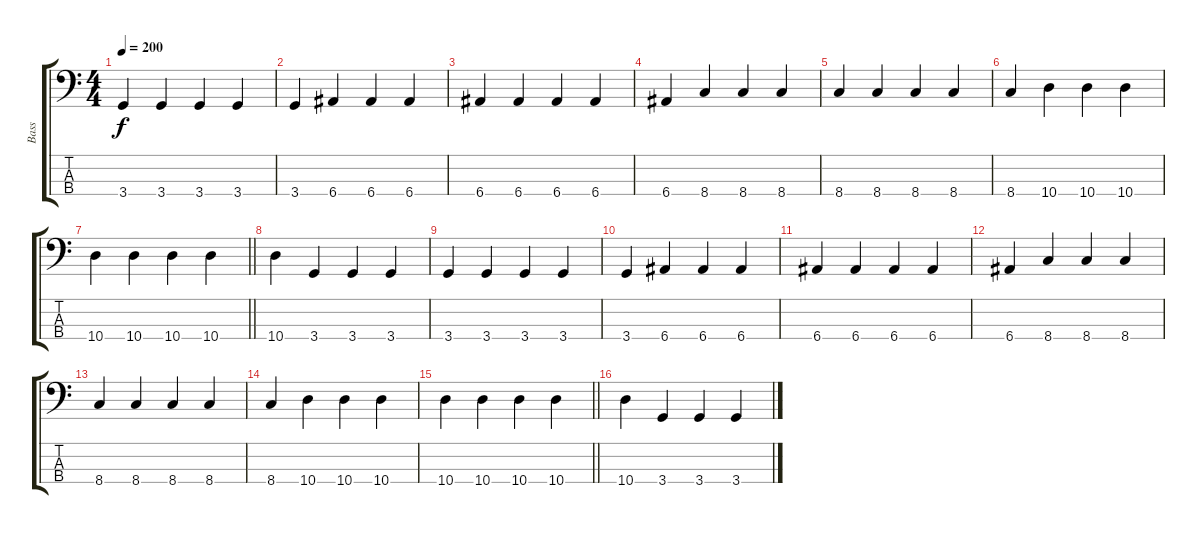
\track ("Bass" "Bass") {instrument electricbasspick}
\staff {score tabs}
\tuning (G2 D2 A1 E1) {hide}
\ts (4 4)
\tempo 200
\clef f4
\ks c
3.4.4{dy f} 3.4.4 3.4.4 3.4.4 |
3.4.4 6.4.4 6.4.4 6.4.4 |
6.4.4 6.4.4 6.4.4 6.4.4 |
6.4.4 8.4.4 8.4.4 8.4.4 |
8.4.4 8.4.4 8.4.4 8.4.4 |
8.4.4 10.4.4 10.4.4 10.4.4 |
\barLineRight lightlight
10.4.4 10.4.4 10.4.4 10.4.4 |
10.4.4 3.4.4 3.4.4 3.4.4 |
3.4.4 3.4.4 3.4.4 3.4.4 |
3.4.4 6.4.4 6.4.4 6.4.4 |
6.4.4 6.4.4 6.4.4 6.4.4 |
6.4.4 8.4.4 8.4.4 8.4.4 |
8.4.4 8.4.4 8.4.4 8.4.4 |
8.4.4 10.4.4 10.4.4 10.4.4 |
\barLineRight lightlight
10.4.4 10.4.4 10.4.4 10.4.4 |
10.4.4 3.4.4 3.4.4 3.4.4
